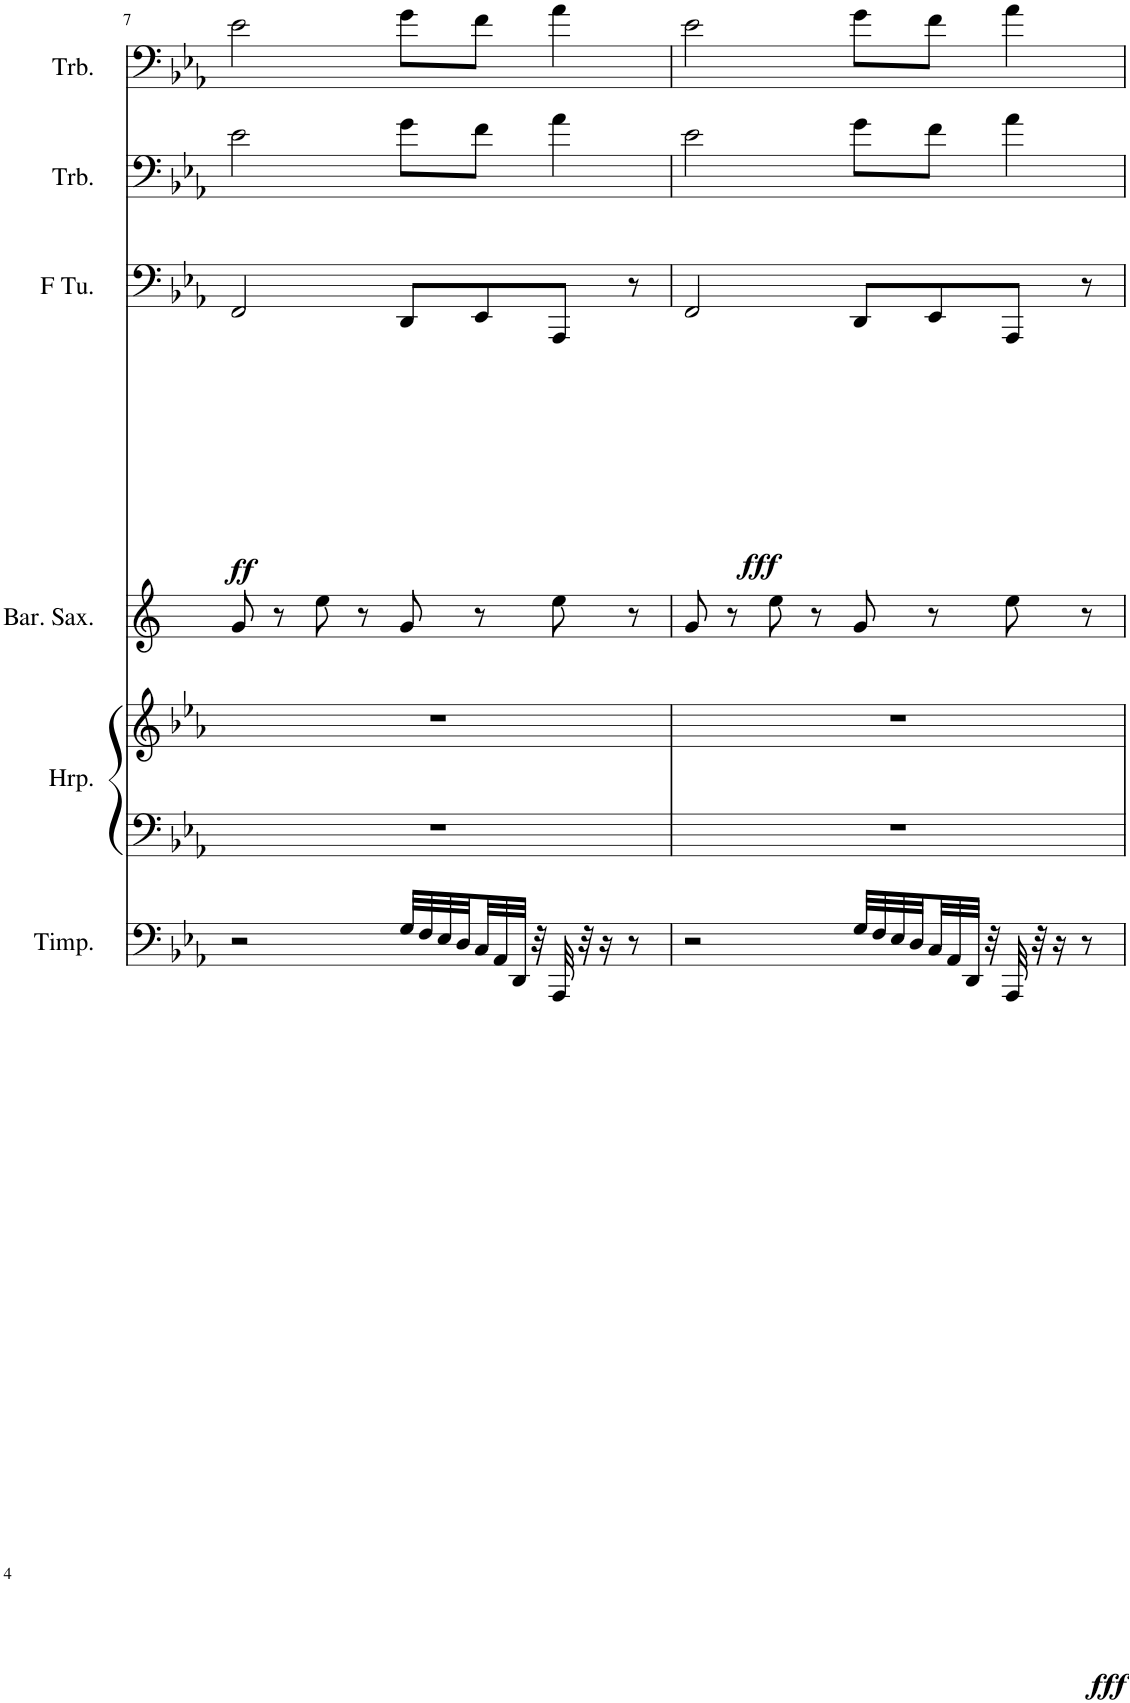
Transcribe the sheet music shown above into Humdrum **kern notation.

**kern	**dynam	**kern	**kern	**kern	**kern	**dynam	**kern	**kern
*part6	*part6	*part5	*part5	*part4	*part3	*part3	*part2	*part1
*staff7	*staff7	*staff6	*staff5	*staff4	*staff3	*staff3	*staff2	*staff1
*I"Timpani	*	*I"Harp	*	*I"Baritone Saxophone	*I"F Tuba	*	*I"Trombone	*I"Trombone
*I'Timp.	*	*I'Hrp.	*	*I'Bar. Sax.	*I'F Tu.	*	*I'Trb.	*I'Trb.
!!LO:PB:g=z
*clefF4	*	*clefF4	*clefG2	*clefG2	*clefF4	*	*clefF4	*clefF4
*	*	*	*	*Trd12c21	*	*	*	*
*k[b-e-a-]	*	*k[b-e-a-]	*k[b-e-a-]	*k[]	*k[b-e-a-]	*	*k[b-e-a-]	*k[b-e-a-]
*M4/4	*	*M4/4	*M4/4	*M4/4	*M4/4	*	*M4/4	*M4/4
=7	=7	=7	=7	=7	=7	=7	=7	=7
!	!	!	!	!	!	!LO:DY:b	!	!
2r	.	1r	1r	8g/	2FF/	ff	2e-\	2e-\
.	.	.	.	8r	.	.	.	.
.	.	.	.	8ee\	.	.	.	.
.	.	.	.	8r	.	.	.	.
32G/LLL	.	.	.	8g/	8DD/L	.	8g\L	8g\L
32F/	.	.	.	.	.	.	.	.
32E-/	.	.	.	.	.	.	.	.
32D/	.	.	.	.	.	.	.	.
32C/	.	.	.	8r	8EE-/	.	8f\J	8f\J
32AA-/	.	.	.	.	.	.	.	.
32DD/JJJ	.	.	.	.	.	.	.	.
32r	.	.	.	.	.	.	.	.
32AAA-/	.	.	.	8ee\	8AAA-/J	.	4a-\	4a-\
32r	.	.	.	.	.	.	.	.
16r	.	.	.	.	.	.	.	.
8r	.	.	.	8r	8r	.	.	.
=8	=8	=8	=8	=8	=8	=8	=8	=8
!	!	!	!	!	!	!LO:DY:b	!	!
2r	.	1r	1r	8g/	2FF/	fff	2e-\	2e-\
.	.	.	.	8r	.	.	.	.
.	.	.	.	8ee\	.	.	.	.
.	.	.	.	8r	.	.	.	.
!	!LO:DY:b	!	!	!	!	!	!	!
32G/LLL	fff	.	.	8g/	8DD/L	.	8g\L	8g\L
32F/	.	.	.	.	.	.	.	.
32E-/	.	.	.	.	.	.	.	.
32D/	.	.	.	.	.	.	.	.
32C/	.	.	.	8r	8EE-/	.	8f\J	8f\J
32AA-/	.	.	.	.	.	.	.	.
32DD/JJJ	.	.	.	.	.	.	.	.
32r	.	.	.	.	.	.	.	.
32AAA-/	.	.	.	8ee\	8AAA-/J	.	4a-\	4a-\
32r	.	.	.	.	.	.	.	.
16r	.	.	.	.	.	.	.	.
8r	.	.	.	8r	8r	.	.	.
=	=	=	=	=	=	=	=	=
*-	*-	*-	*-	*-	*-	*-	*-	*-
